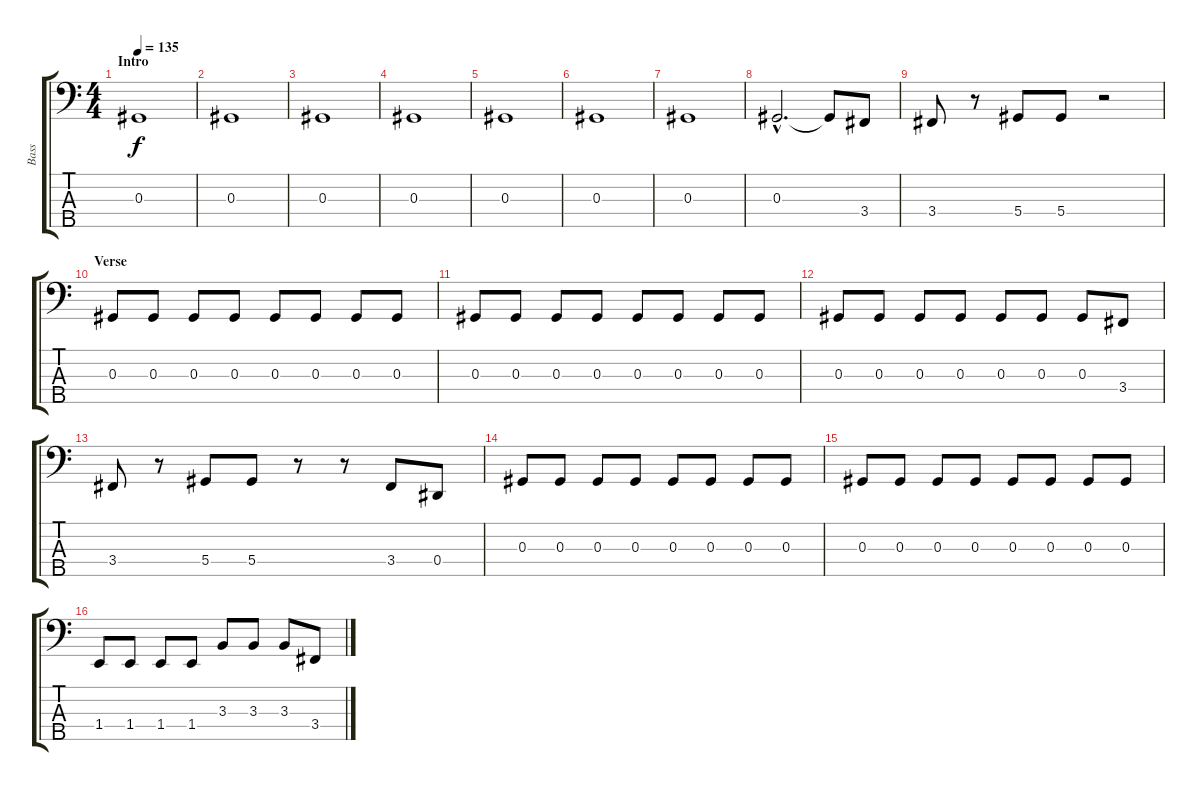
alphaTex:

\track ("Bass" "Bass") {instrument electricbassfinger}
\staff {score tabs}
\tuning (Gb2 Db2 Ab1 Eb1 Bb0) {hide}
\ts (4 4)
\section ("" "Intro")
\tempo 135
\clef f4
\ks c
0.3.1{dy f instrument electricbassfinger} |
0.3.1 |
0.3.1 |
0.3.1 |
0.3.1 |
0.3.1 |
0.3.1 |
0.3{hac}.2{d} 0.3{t}.8 3.4.8 |
3.4.8 r.8 5.4.8 5.4.8 r.2 |
\section ("" "Verse")
0.3.8 0.3.8 0.3.8 0.3.8 0.3.8 0.3.8 0.3.8 0.3.8 |
0.3.8 0.3.8 0.3.8 0.3.8 0.3.8 0.3.8 0.3.8 0.3.8 |
0.3.8 0.3.8 0.3.8 0.3.8 0.3.8 0.3.8 0.3.8 3.4.8 |
3.4.8 r.8 5.4.8 5.4.8 r.8 r.8 3.4.8 0.4.8 |
0.3.8 0.3.8 0.3.8 0.3.8 0.3.8 0.3.8 0.3.8 0.3.8 |
0.3.8 0.3.8 0.3.8 0.3.8 0.3.8 0.3.8 0.3.8 0.3.8 |
1.4.8 1.4.8 1.4.8 1.4.8 3.3.8 3.3.8 3.3.8 3.4.8
